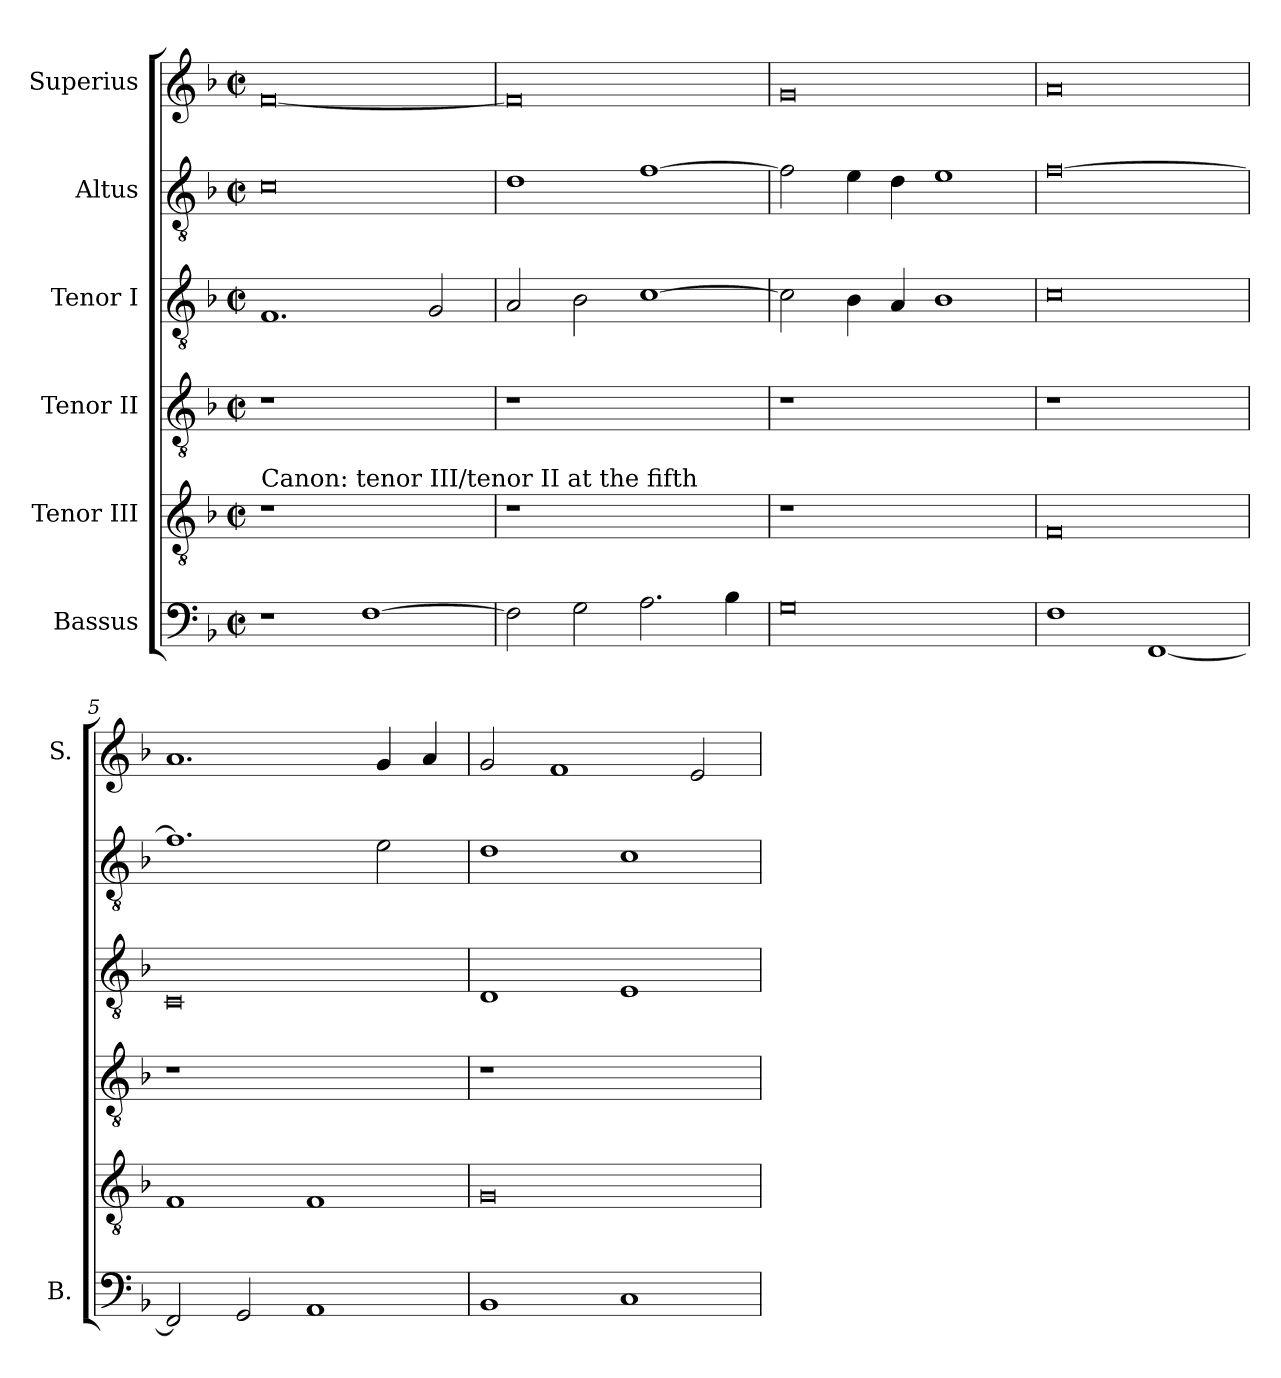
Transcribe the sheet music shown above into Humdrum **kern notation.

**kern	**kern	**kern	**kern	**kern	**kern
*part6	*part5	*part4	*part3	*part2	*part1
*staff6	*staff5	*staff4	*staff3	*staff2	*staff1
*I"Bassus	*I"Tenor III	*I"Tenor II	*I"Tenor I	*I"Altus	*I"Superius
*I'B.	*	*	*	*	*I'S.
!!LO:PB:g=z
*clefF4	*clefGv2	*clefGv2	*clefGv2	*clefGv2	*clefG2
*	*ITrd7c12	*ITrd7c12	*ITrd7c12	*ITrd7c12	*
*k[b-]	*k[b-]	*k[b-]	*k[b-]	*k[b-]	*k[b-]
*F:	*F:	*F:	*F:	*F:	*F:
*M2/2	*M2/2	*M2/2	*M2/2	*M2/2	*M2/2
*met(c|)	*met(c|)	*met(c|)	*met(c|)	*met(c|)	*met(c|)
=1	=1	=1	=1	=1	=1
!	!LO:TX:a:t=Canon&colon; tenor III/tenor II at the fifth	!	!	!	!
!	!LO:N:vis=1	!LO:N:vis=1	!	!	!
1r	1r	1r	1.FFi	0Ci	[<0fi
[>1Fi	1ryy	1ryy	.	.	.
.	.	.	2GGi/	.	.
=2	=2	=2	=2	=2	=2
!	!LO:N:vis=1	!LO:N:vis=1	!	!	!
2Fi\]	1r	1r	2AAi/	1Di	0fi]
2Gi\	.	.	2BB-i\	.	.
2.Ai\	1ryy	1ryy	[>1Ci	[>1Fi	.
4B-i\	.	.	.	.	.
=3	=3	=3	=3	=3	=3
!	!LO:N:vis=1	!LO:N:vis=1	!	!	!
0Gi	1r	1r	2Ci\]	2Fi\]	0gi
.	.	.	4BB-i\	4Ei\	.
.	.	.	4AAi/	4Di\	.
.	1ryy	1ryy	1BB-i	1Ei	.
=4	=4	=4	=4	=4	=4
!	!	!LO:N:vis=1	!	!	!
1Fi	0FFi	1r	0Ci	[>0Fi	0ai
[<1FFi	.	1ryy	.	.	.
=5	=5	=5	=5	=5	=5
!	!	!LO:N:vis=1	!	!	!
2FFi/]	1FFi	1r	0CCi	1.Fi]	1.ai
2GGi/	.	.	.	.	.
1AAi	1FFi	1ryy	.	.	.
.	.	.	.	2Ei\	4gi/
.	.	.	.	.	4ai/
!!LO:LB:g=z
=6	=6	=6	=6	=6	=6
!	!	!LO:N:vis=1	!	!	!
1BB-i	0GGi	1r	1DDi	1Di	2gi/
.	.	.	.	.	1fi
1Ci	.	1ryy	1EEi	1Ci	.
.	.	.	.	.	2ei/
=	=	=	=	=	=
*-	*-	*-	*-	*-	*-
